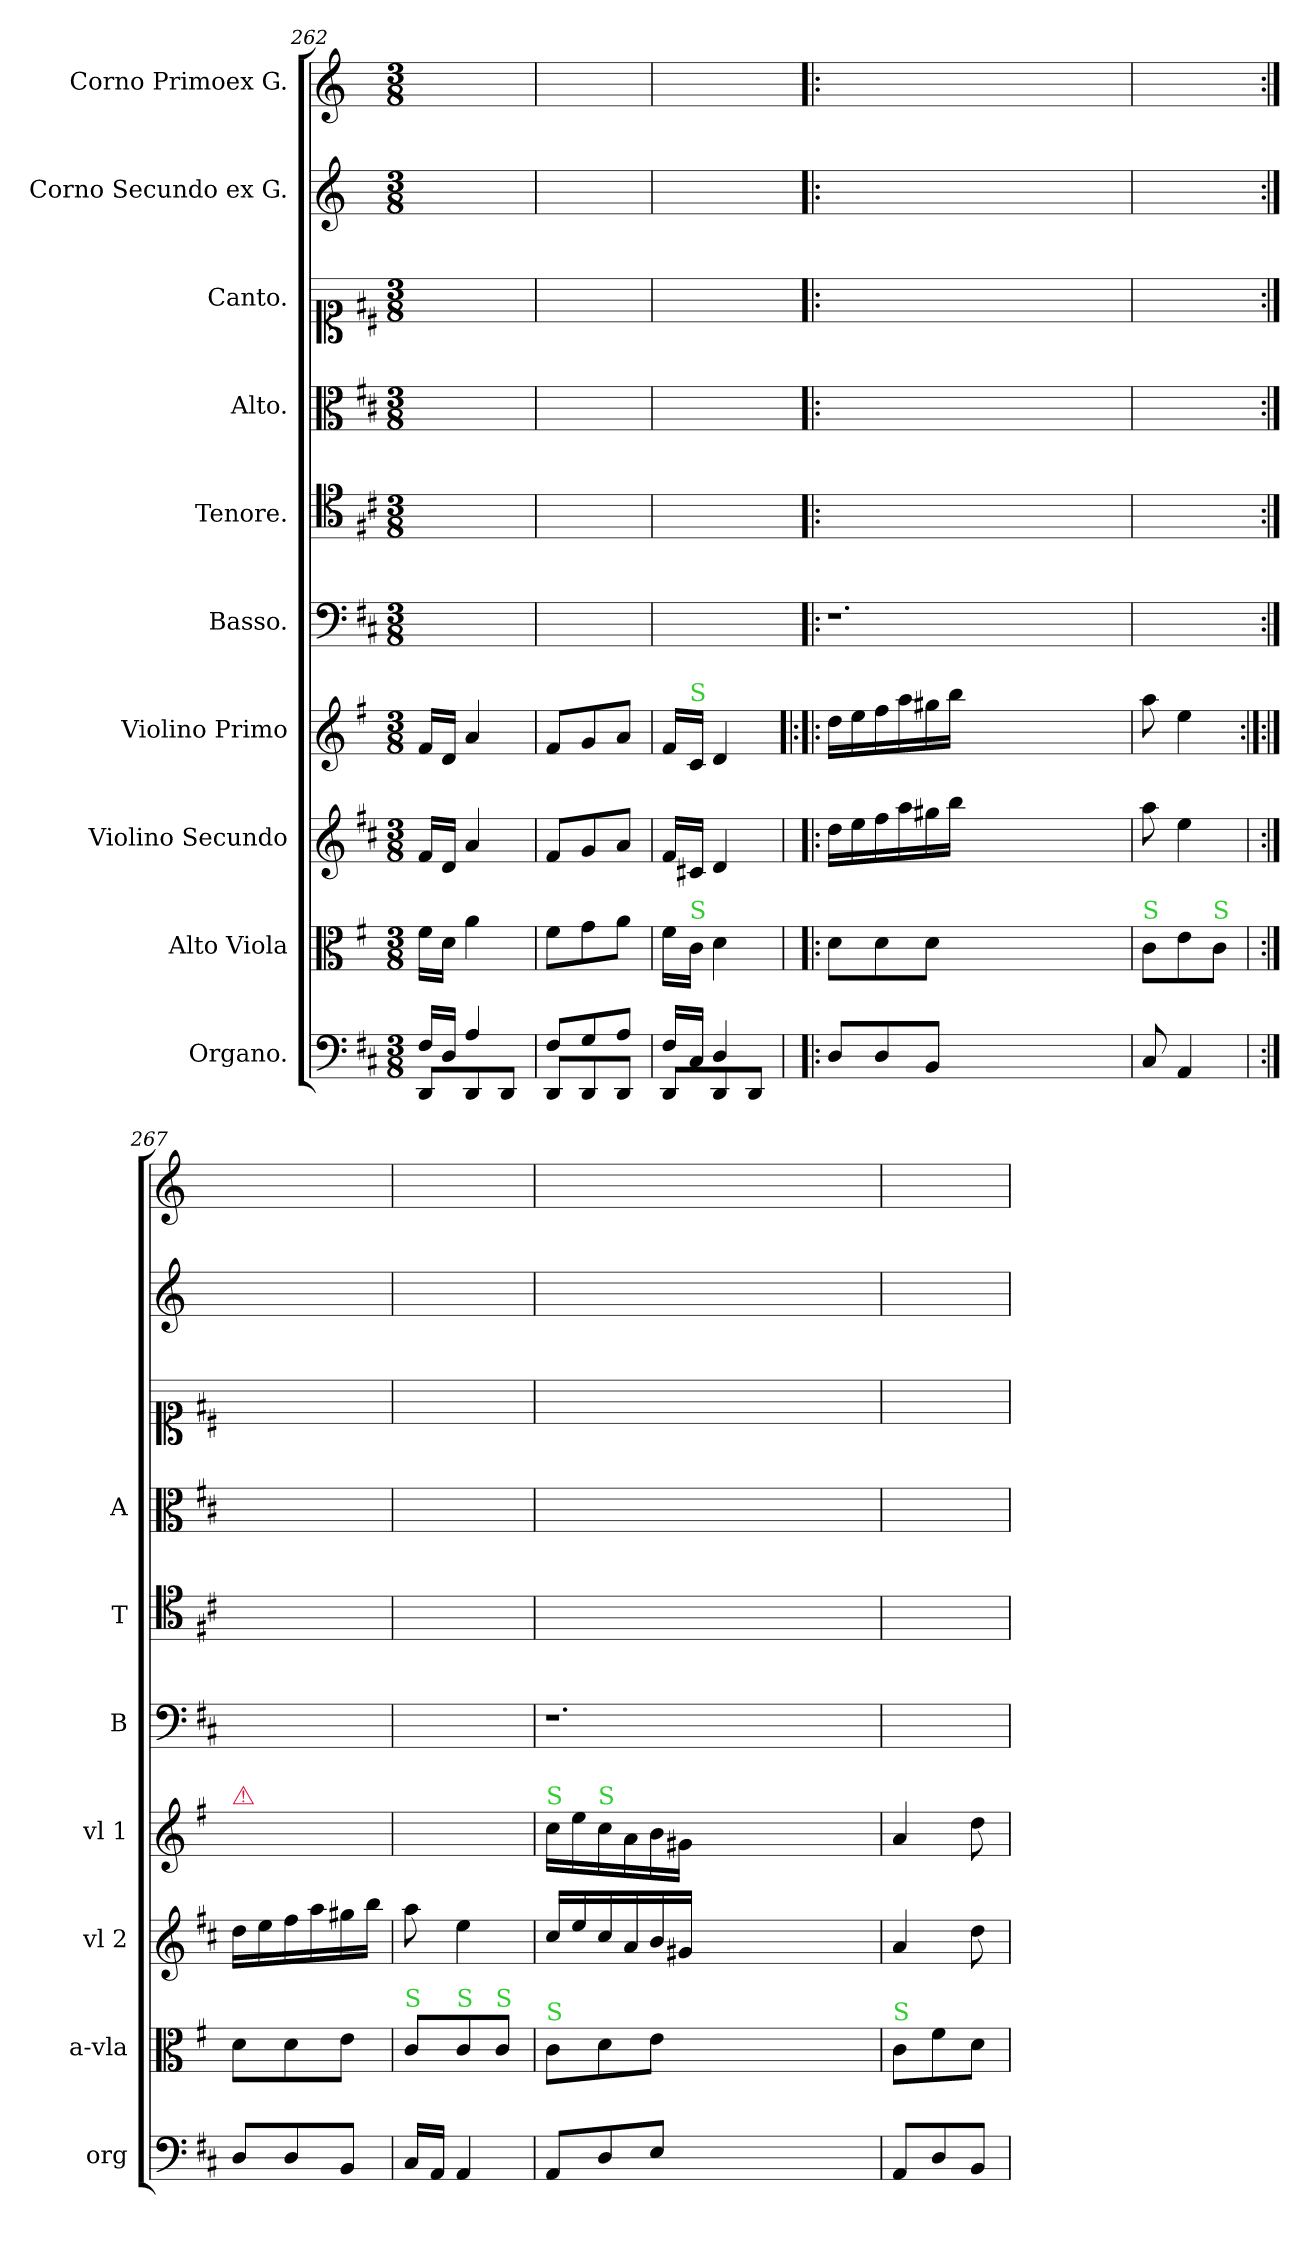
**kern	**kern	**kern	**dynam	**kern	**kern	**kern	**kern	**kern	**kern	**kern
*part10	*part9	*part8	*part8	*part7	*part6	*part5	*part4	*part3	*part2	*part1
*staff10	*staff9	*staff8	*staff8	*staff7	*staff6	*staff5	*staff4	*staff3	*staff2	*staff1
*I"Organo.	*I"Alto Viola	*I"Violino Secundo	*	*I"Violino Primo	*I"Basso.	*I"Tenore.	*I"Alto.	*I"Canto.	*I"Corno Secundo ex G.	*I"Corno Primoex G.
*I'org	*I'a-vla	*I'vl 2	*	*I'vl 1	*I'B	*I'T	*I'A	*	*	*
*clefF4	*clefC3	*clefG2	*	*clefG2	*clefF4	*clefC4	*clefC3	*clefC1	*clefG2	*clefG2
*	*	*	*	*	*	*	*	*	*ITrd3c5	*ITrd3c5
*k[f#c#]	*k[f#]	*k[f#c#]	*	*k[f#]	*k[f#c#]	*k[f#c#]	*k[f#c#]	*k[f#c#]	*k[f#]	*k[f#]
*M3/8	*M3/8	*M3/8	*	*M3/8	*M3/8	*M3/8	*M3/8	*M3/8	*M3/8	*M3/8
=262	=262	=262	=262	=262	=262	=262	=262	=262	=262	=262
*^	*	*	*	*	*	*	*	*	*	*
!	!	!	!	!LO:DY:a	!	!	!	!	!	!	!
16F#/LL	8DD/L	16f#\LL	16f#/LL	mpp	16f#/LL	4.ryy	4.ryy	4.ryy	4.ryy	4.ryy	4.ryy
16D/JJ	.	16d\JJ	16d/JJ	.	16d/JJ	.	.	.	.	.	.
4A/	8DD/	4a\	4a/	.	4a/	.	.	.	.	.	.
.	8DD/J	.	.	.	.	.	.	.	.	.	.
=263	=263	=263	=263	=263	=263	=263	=263	=263	=263	=263	=263
8F#/L	8DD/L	8f#\L	8f#/L	.	8f#/L	4.ryy	4.ryy	4.ryy	4.ryy	4.ryy	4.ryy
8G/	8DD/	8g\	8g/	.	8g/	.	.	.	.	.	.
8A/J	8DD/J	8a\J	8a/J	.	8a/J	.	.	.	.	.	.
=264	=264	=264	=264	=264	=264	=264	=264	=264	=264	=264	=264
16F#/LL	8DD/L	16f#\LL	16f#/LL	.	16f#/LL	4.ryy	4.ryy	4.ryy	4.ryy	4.ryy	4.ryy
!	!	!	!	!	!LO:TX:a:color=limegreen:t=S	!	!	!	!	!	!
!	!	!LO:TX:a:color=limegreen:t=S	!	!	!	!	!	!	!	!	!
16C#/JJ	.	16c\JJ	16c#X/JJ	.	16c/JJ	.	.	.	.	.	.
4D/	8DD/	4d\	4d/	.	4d/	.	.	.	.	.	.
.	8DD/J	.	.	.	.	.	.	.	.	.	.
*v	*v	*	*	*	*	*	*	*	*	*	*
=265	=265	=265	=265	=265!|:	=265	=265	=265	=265	=265	=265
8D/L	8d\L	16dd\LL	.	16dd\LL	1.r	4.ryy	4.ryy	4.ryy	4.ryy	4.ryy
.	.	16ee\	.	16ee\	.	.	.	.	.	.
8D/	8d\	16ff#\	.	16ff#\	.	.	.	.	.	.
.	.	16aa\	.	16aa\	.	.	.	.	.	.
8BB/J	8d\J	16gg#X\	.	16gg#X\	.	.	.	.	.	.
.	.	16bb\JJ	.	16bb\JJ	.	.	.	.	.	.
1ryy	1ryy	1ryy	.	1ryy	.	1ryy	1ryy	1ryy	1ryy	1ryy
8ryy	8ryy	8ryy	.	8ryy	.	8ryy	8ryy	8ryy	8ryy	8ryy
=266	=266	=266	=266	=266	=266	=266	=266	=266	=266	=266
!	!LO:TX:a:color=limegreen:t=S	!	!	!	!	!	!	!	!	!
8C#/	8c\L	8aa\	.	8aa\	4.ryy	4.ryy	4.ryy	4.ryy	4.ryy	4.ryy
4AA/	8e\	4ee\	.	4ee\	.	.	.	.	.	.
!	!LO:TX:a:color=limegreen:t=S	!	!	!	!	!	!	!	!	!
.	8c\J	.	.	.	.	.	.	.	.	.
=267	=267	=267	=267	=267:|!	=267	=267	=267	=267	=267	=267
!	!	!	!	!LO:TX:a:color=crimson:t=⚠	!	!	!	!	!	!
8D/L	8d\L	16dd\LL	.	16dd\LLyy	4.ryy	4.ryy	4.ryy	4.ryy	4.ryy	4.ryy
.	.	16ee\	.	16ee\yy	.	.	.	.	.	.
8D/	8d\	16ff#\	.	16ff#\yy	.	.	.	.	.	.
.	.	16aa\	.	16aa\yy	.	.	.	.	.	.
8BB/J	8e\J	16gg#X\	.	16gg#X\yy	.	.	.	.	.	.
.	.	16bb\JJ	.	16bb\JJyy	.	.	.	.	.	.
=268	=268	=268	=268	=268	=268	=268	=268	=268	=268	=268
!	!LO:TX:a:color=limegreen:t=S	!	!	!	!	!	!	!	!	!
16C#/LL	8c/L	8aa\	.	8aa\yy	4.ryy	4.ryy	4.ryy	4.ryy	4.ryy	4.ryy
16AA/JJ	.	.	.	.	.	.	.	.	.	.
!	!LO:TX:a:color=limegreen:t=S	!	!	!	!	!	!	!	!	!
4AA/	8c/	4ee\	.	4ee\yy	.	.	.	.	.	.
!	!LO:TX:a:color=limegreen:t=S	!	!	!	!	!	!	!	!	!
.	8c/J	.	.	.	.	.	.	.	.	.
=269	=269	=269	=269	=269	=269	=269	=269	=269	=269	=269
!	!	!	!	!LO:TX:a:color=limegreen:t=S	!	!	!	!	!	!
!	!LO:TX:a:color=limegreen:t=S	!	!	!	!	!	!	!	!	!
8AA/L	8c\L	16cc#/LL	.	16cc\LL	1.r	4.ryy	4.ryy	4.ryy	4.ryy	4.ryy
.	.	16ee/	.	16ee\	.	.	.	.	.	.
!	!	!	!	!LO:TX:a:color=limegreen:t=S	!	!	!	!	!	!
8D/	8d\	16cc#/	.	16cc\	.	.	.	.	.	.
.	.	16a/	.	16a\	.	.	.	.	.	.
8E/J	8e\J	16b/	.	16b\	.	.	.	.	.	.
.	.	16g#X/JJ	.	16g#X\JJ	.	.	.	.	.	.
1ryy	1ryy	1ryy	.	1ryy	.	1ryy	1ryy	1ryy	1ryy	1ryy
8ryy	8ryy	8ryy	.	8ryy	.	8ryy	8ryy	8ryy	8ryy	8ryy
=270	=270	=270	=270	=270	=270	=270	=270	=270	=270	=270
!	!LO:TX:a:color=limegreen:t=S	!	!	!	!	!	!	!	!	!
8AA/L	8c\L	4a/	.	4a/	4.ryy	4.ryy	4.ryy	4.ryy	4.ryy	4.ryy
8D/	8f#\	.	.	.	.	.	.	.	.	.
8BB/J	8d\J	8dd\	.	8dd\	.	.	.	.	.	.
=	=	=	=	=	=	=	=	=	=	=
*-	*-	*-	*-	*-	*-	*-	*-	*-	*-	*-
